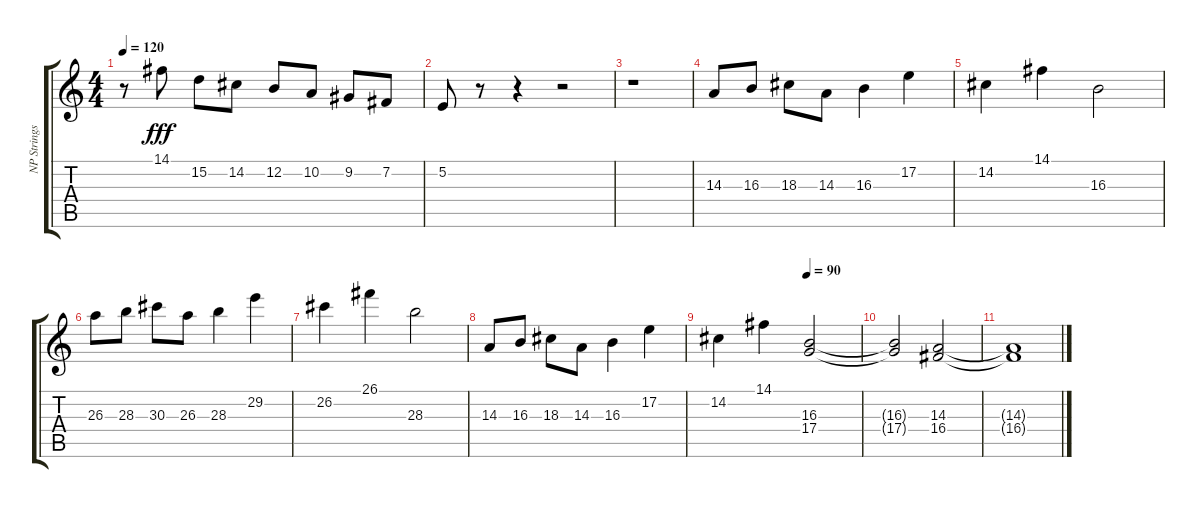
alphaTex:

\track ("NP Strings" "NP Strings") {instrument stringensemble2}
\staff {score tabs}
\tuning (E4 B3 G3 D3 A2 E2) {hide}
\ts (4 4)
\tempo 120
\clef g2
\ks c
r.8{dy fff} 14.1.8{volume 13 instrument pizzicatostrings} 15.2.8 14.2.8 12.2.8 10.2.8 9.2.8 7.2.8 |
5.2.8 r.8 r.4 r.2 |
r.1 |
14.3.8{volume 14 instrument stringensemble2} 16.3.8 18.3.8 14.3.8 16.3.4 17.2.4 |
14.2.4 14.1.4 16.3.2 |
26.3.8 28.3.8 30.3.8 26.3.8 28.3.4 29.2.4 |
26.2.4 26.1.4 28.3.2 |
14.3.8 16.3.8 18.3.8 14.3.8 16.3.4 17.2.4 |
\tempo (90 0.625)
14.2.4 14.1.4 (16.3 17.4).2 |
(16.3{t} 17.4{t}).2 (14.3 16.4).2 |
(14.3{t} 16.4{t}).1
